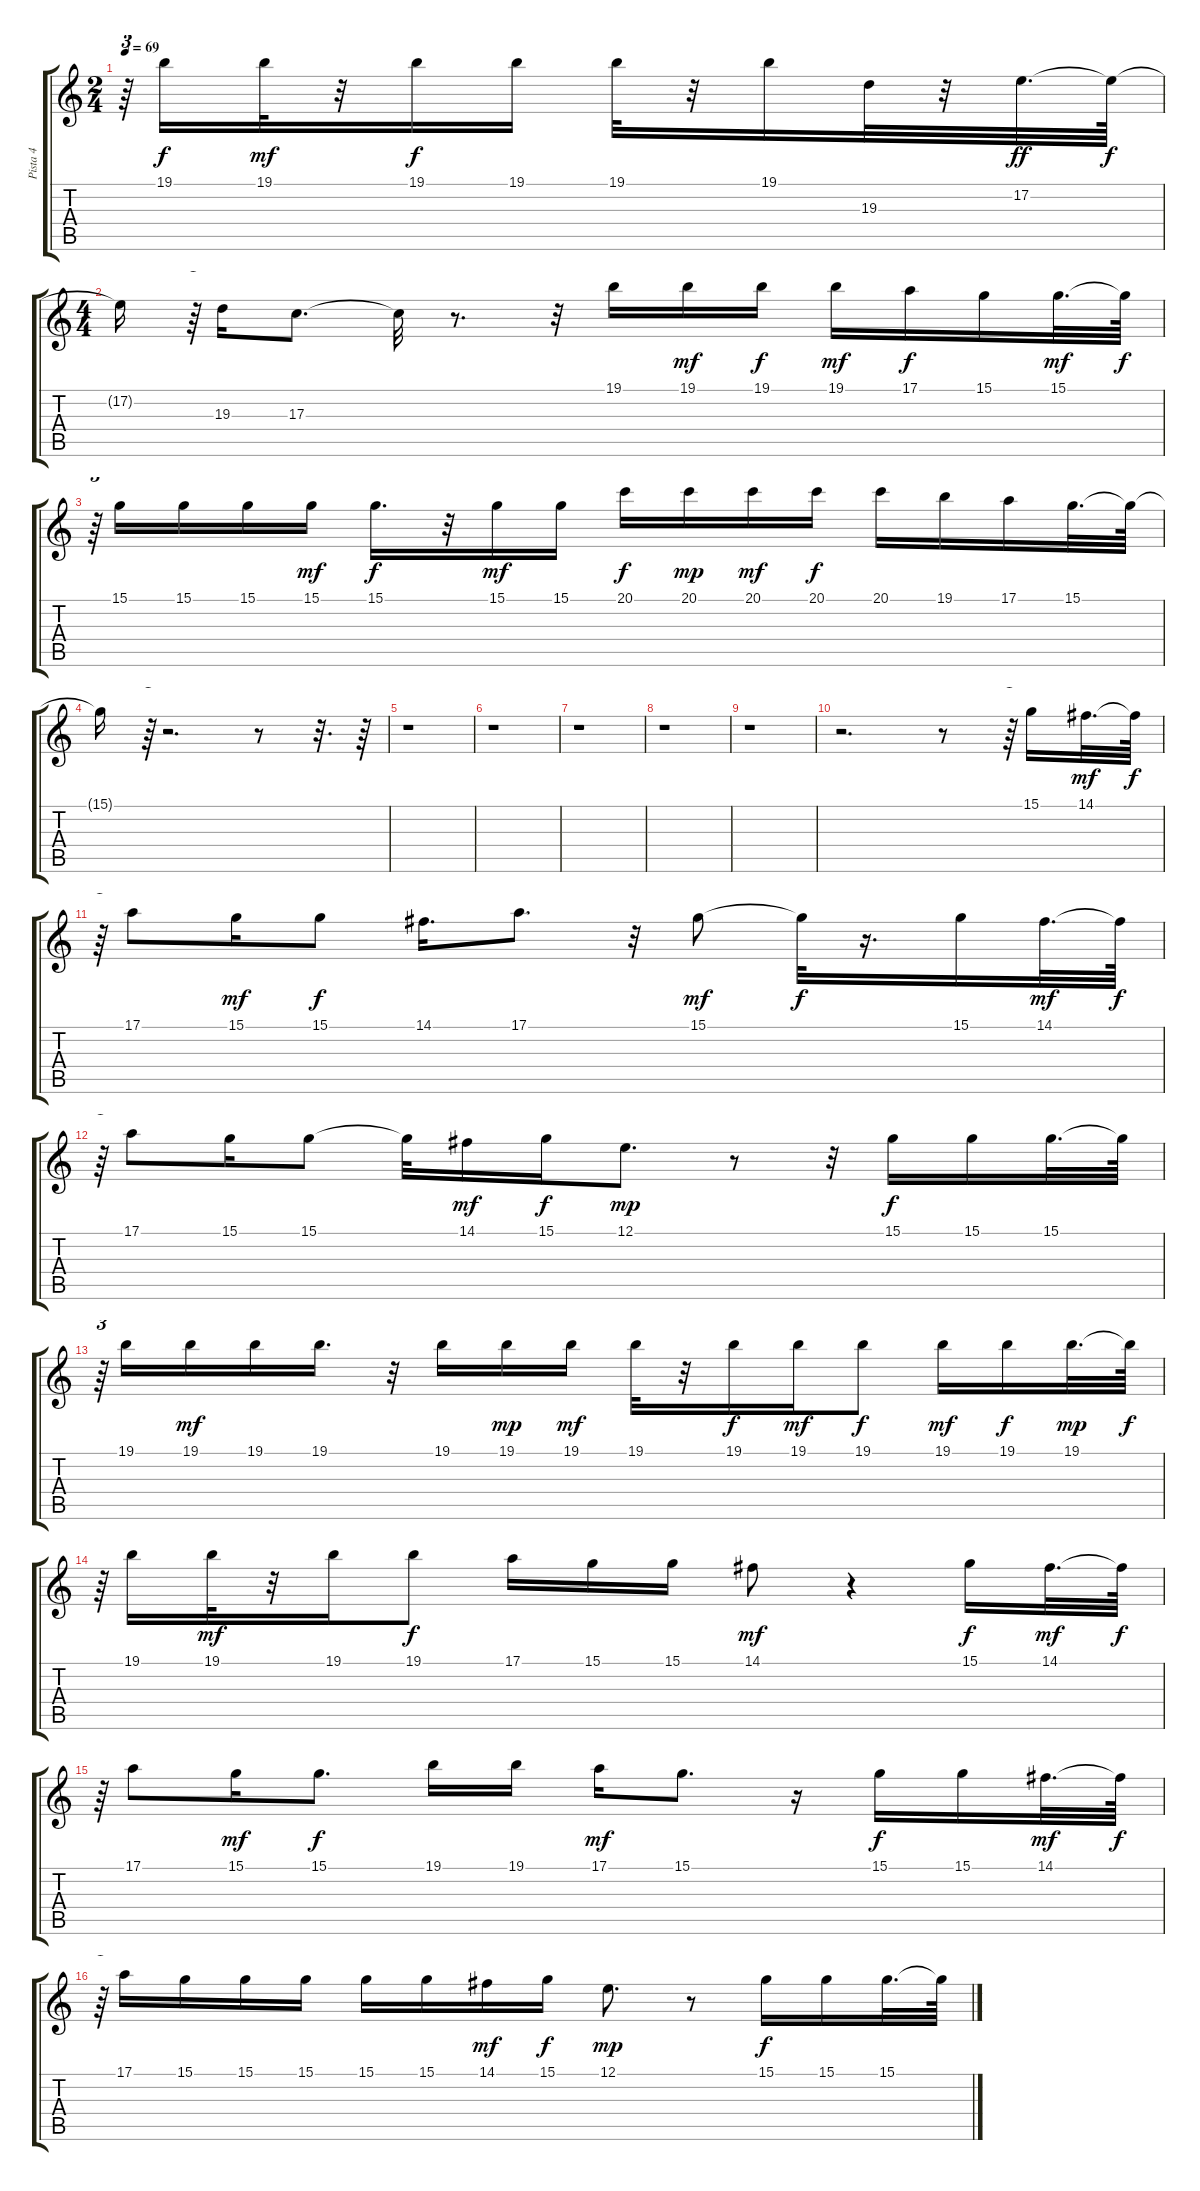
\track ("Pista 4" "Pista 4") {instrument flute}
\staff {score tabs}
\tuning (E4 B3 G3 D3 A2 E2) {hide}
\ts (2 4)
\tempo 69
\clef g2
\ks c
r.64{tu (3 2) dy f} 19.1.16 19.1.32{dy mf} r.32 19.1.16{dy f} 19.1.16 19.1.32 r.32 19.1.16 19.3.32 r.32 17.2.32{d dy ff} 17.2{t}.64{dy f} |
\ts (4 4)
17.2{t}.16 r.64{tu (3 2)} 19.3.16 17.3.8{d} 17.3{t}.32 r.8{d} r.32 19.1.16 19.1.16{dy mf} 19.1.16{dy f} 19.1.16{dy mf} 17.1.16{dy f} 15.1.16 15.1.32{d dy mf} 15.1{t}.64{dy f} |
r.64{tu (3 2)} 15.1.16 15.1.16 15.1.16 15.1.16{dy mf} 15.1.16{d dy f} r.32 15.1.16{dy mf} 15.1.16 20.1.16{dy f} 20.1.16{dy mp} 20.1.16{dy mf} 20.1.16{dy f} 20.1.16 19.1.16 17.1.16 15.1.32{d} 15.1{t}.64 |
15.1{t}.16 r.64{tu (3 2)} r.2{d} r.8 r.32{d} r.64 |
r.1 |
r.1 |
r.1 |
r.1 |
r.1 |
r.2{d} r.8 r.64{tu (3 2)} 15.1.16 14.1.32{d dy mf} 14.1{t}.64{dy f} |
r.64{tu (3 2)} 17.1.8 15.1.16{dy mf} 15.1.8{dy f} 14.1.16{d} 17.1.8{d} r.32 15.1.8{dy mf} 15.1{t}.32{dy f} r.16{d} 15.1.16 14.1.32{d dy mf} 14.1{t}.64{dy f} |
r.64{tu (3 2)} 17.1.8 15.1.16 15.1.8 15.1{t}.32 14.1.16{dy mf} 15.1.16{dy f} 12.1.8{d dy mp} r.8 r.32 15.1.16{dy f} 15.1.16 15.1.32{d} 15.1{t}.64 |
r.64{tu (3 2)} 19.1.16 19.1.16{dy mf} 19.1.16 19.1.16{d} r.32 19.1.16 19.1.16{dy mp} 19.1.16{dy mf} 19.1.32 r.32 19.1.16{dy f} 19.1.16{dy mf} 19.1.8{dy f} 19.1.16{dy mf} 19.1.16{dy f} 19.1.32{d dy mp} 19.1{t}.64{dy f} |
r.64{tu (3 2)} 19.1.16 19.1.32{dy mf} r.32 19.1.16 19.1.8{dy f} 17.1.16 15.1.16 15.1.16 14.1.8{dy mf} r.4 15.1.16{dy f} 14.1.32{d dy mf} 14.1{t}.64{dy f} |
r.64{tu (3 2)} 17.1.8 15.1.16{dy mf} 15.1.8{d dy f} 19.1.16 19.1.16 17.1.16{dy mf} 15.1.8{d} r.16 15.1.16{dy f} 15.1.16 14.1.32{d dy mf} 14.1{t}.64{dy f} |
r.64{tu (3 2)} 17.1.16 15.1.16 15.1.16 15.1.16 15.1.16 15.1.16 14.1.16{dy mf} 15.1.16{dy f} 12.1.8{d dy mp} r.8 15.1.16{dy f} 15.1.16 15.1.32{d} 15.1{t}.64
